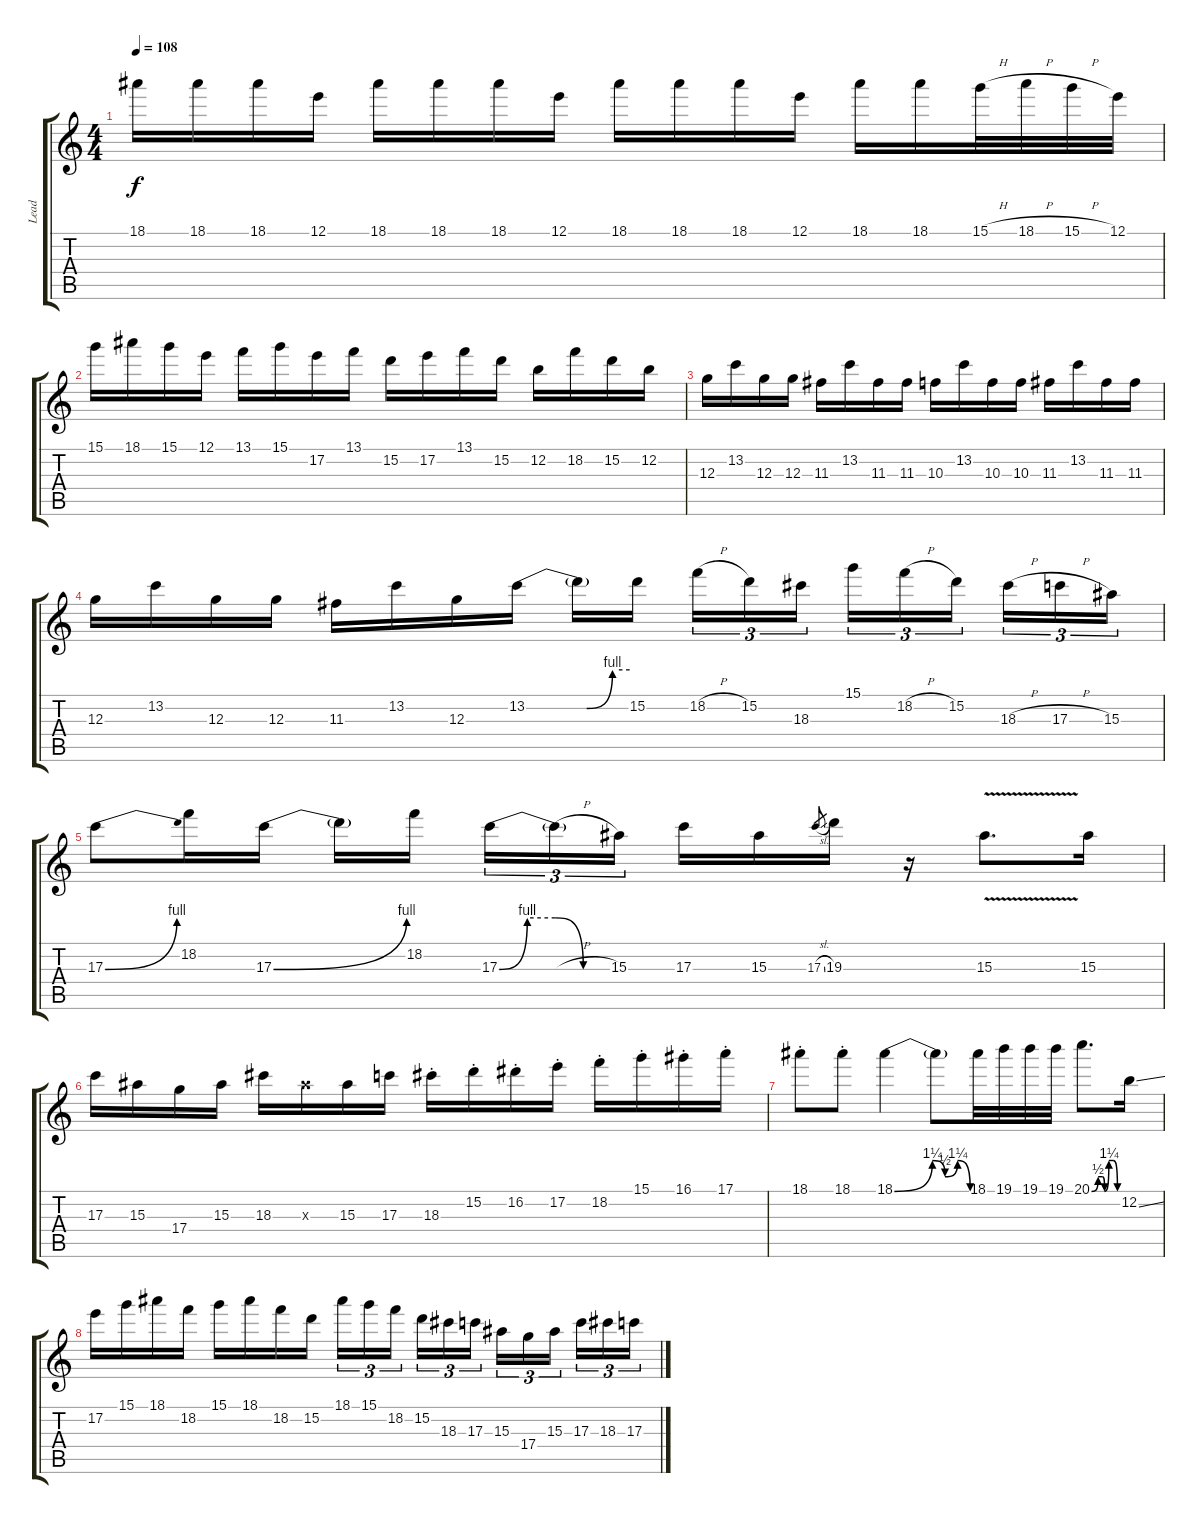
\track ("Lead" "Lead") {instrument distortionguitar}
\staff {score tabs}
\tuning (E4 B3 G3 D3 A2 E2) {hide}
\ts (4 4)
\tempo 108
\clef g2
\ks c
18.1.16{dy f} 18.1.16 18.1.16 12.1.16 18.1.16 18.1.16 18.1.16 12.1.16 18.1.16 18.1.16 18.1.16 12.1.16 18.1.16 18.1.16 15.1{h}.32 18.1{h}.32 15.1{h}.32 12.1.32 |
15.1.16 18.1.16 15.1.16 12.1.16 13.1.16 15.1.16 17.2.16 13.1.16 15.2.16 17.2.16 13.1.16 15.2.16 12.2.16 18.2.16 15.2.16 12.2.16 |
12.3.16 13.2.16 12.3.16 12.3.16 11.3.16 13.2.16 11.3.16 11.3.16 10.3.16 13.2.16 10.3.16 10.3.16 11.3.16 13.2.16 11.3.16 11.3.16 |
12.3.16 13.2.16 12.3.16 12.3.16 11.3.16 13.2.16 12.3.16 13.2{be (custom 0 0 35 0 50 4 60 4)}.16 13.2{t}.16 15.2.16 18.2{h}.16{tu (3 2)} 15.2.16{tu (3 2)} 18.3.16{tu (3 2)} 15.1.16{tu (3 2)} 18.2{h}.16{tu (3 2)} 15.2.16{tu (3 2)} 18.3{h}.16{tu (3 2)} 17.3{h}.16{tu (3 2)} 15.3.16{tu (3 2)} |
17.3{be (bend 0 0 60 4)}.8 18.2.16 17.3{be (bend 0 0 60 4)}.16 17.3{t}.16 18.2.16 17.3{be (custom 0 0 15 4 30 4 45 0 60 0)}.16{tu (3 2)} 17.3{h t}.16{tu (3 2)} 15.3.16{tu (3 2)} 17.3.16 15.3.16 17.3{sl}.8{gr} 19.3.16 r.16 15.3{v}.8{d} 15.3.16 |
17.3.16 15.3.16 17.4.16 15.3.16 18.3.16 15.3{x}.16 15.3.16 17.3.16 18.3{st}.16 15.2{st}.16 16.2{st}.16 17.2{st}.16 18.2{st}.16 15.1{st}.16 16.1{st}.16 17.1{st}.16 |
18.1{st}.8 18.1{st}.8 18.1{be (custom 0 0 30 5 40 2 50 5 60 0)}.4 18.1{t}.8 18.1.32 19.1.32 19.1.32 19.1.32 20.1{be (custom 0 0 15 2 25 2 30 0 40 5 50 5 60 0)}.8{d} 12.2{ss}.16 |
17.2.16 15.1.16 18.1.16 18.2.16 15.1.16 18.1.16 18.2.16 15.2.16 18.1.16{tu (3 2)} 15.1.16{tu (3 2)} 18.2.16{tu (3 2)} 15.2.16{tu (3 2)} 18.3.16{tu (3 2)} 17.3.16{tu (3 2)} 15.3.16{tu (3 2)} 17.4.16{tu (3 2)} 15.3.16{tu (3 2)} 17.3.16{tu (3 2)} 18.3.16{tu (3 2)} 17.3.16{tu (3 2)}
